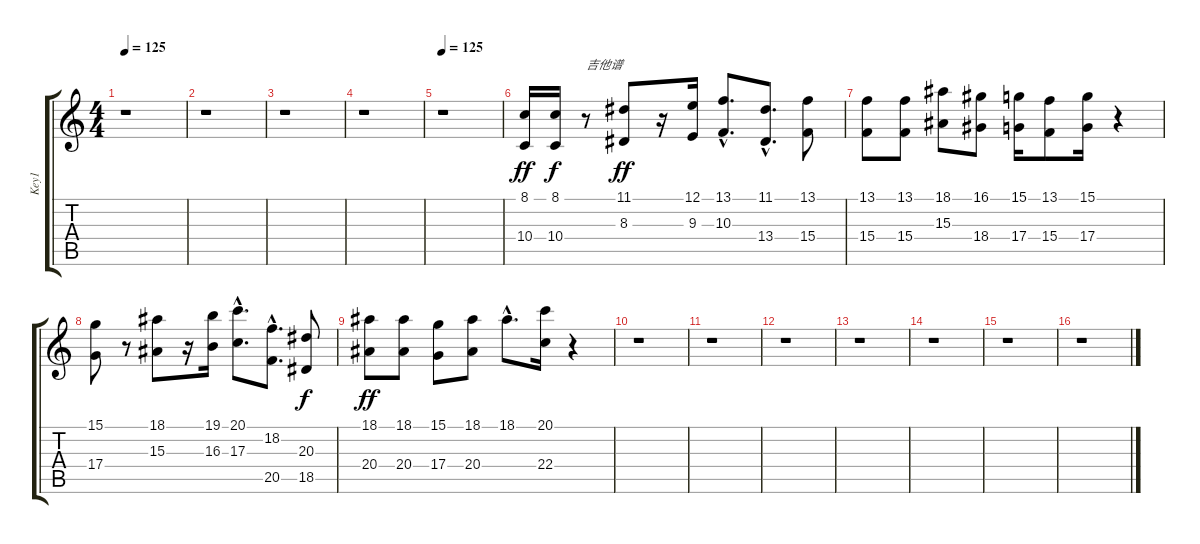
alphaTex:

\track ("Key1" "Key1") {instrument altosax}
\staff {score tabs}
\tuning (E4 B3 G3 D3 A2 E2) {hide}
\ts (4 4)
\tempo 125
\tempo 135
\tempo 125
\clef g2
\ks c
r.1{dy ff instrument altosax} |
r.1 |
r.1 |
r.1 |
\tempo 125
r.1 |
(8.1 10.4).16 (8.1 10.4).16{dy f} r.8{txt "吉他谱"} (11.1 8.3).8{dy ff} r.16 (12.1 9.3).16 (13.1{hac} 10.3{hac}).8{d} (11.1{hac} 13.4{hac}).8{d} (13.1 15.4).8 |
(13.1 15.4).8 (13.1 15.4).8 (18.1 15.3).8 (16.1 18.4).8 (15.1 17.4).16 (13.1 15.4).8 (15.1 17.4).16 r.4 |
(15.1 17.4).8 r.8 (18.1 15.3).8 r.16 (19.1 16.3).16 (20.1{hac} 17.3{hac}).8{d} (18.2{hac} 20.5{hac}).8{d} (20.3 18.5).8{dy f} |
(18.1 20.4).8{dy ff} (18.1 20.4).8 (15.1 17.4).8 (18.1 20.4).8 18.1{hac}.8{d} (20.1 22.4).16 r.4 |
r.1 |
r.1 |
r.1 |
r.1 |
r.1 |
r.1 |
r.1
